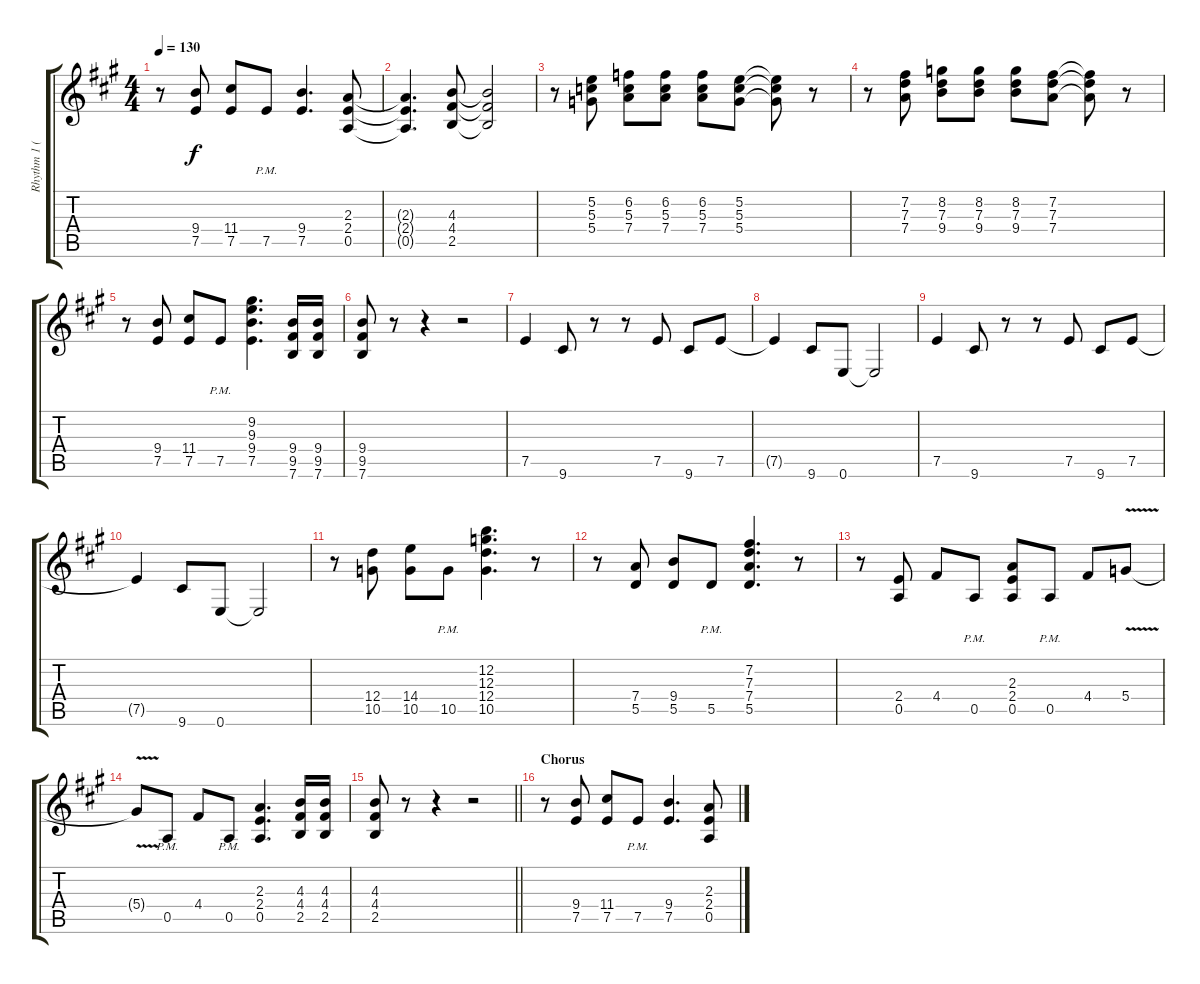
\track ("Rhythm 1 (left)" "Rhythm 1 (") {mute instrument acousticguitarsteel}
\staff {score tabs}
\tuning (E4 B3 G3 D3 A2 E2) {hide}
\ts (4 4)
\tempo 130
\clef g2
\ks a
r.8{dy f} (9.4 7.5).8 (11.4 7.5).8 7.5{pm}.8 (9.4 7.5).4{d} (2.3 2.4 0.5).8 |
(2.3{t} 2.4{t} 0.5{t}).4{d} (4.3 4.4 2.5).8 (4.3{t} 4.4{t} 2.5{t}).2 |
r.8 (5.2 5.3 5.4).8 (6.2 5.3 7.4).8 (6.2 5.3 7.4).8 (6.2 5.3 7.4).8 (5.2 5.3 5.4).8 (5.2{t} 5.3{t} 5.4{t}).8 r.8 |
r.8 (7.2 7.3 7.4).8 (8.2 7.3 9.4).8 (8.2 7.3 9.4).8 (8.2 7.3 9.4).8 (7.2 7.3 7.4).8 (7.2{t} 7.3{t} 7.4{t}).8 r.8 |
r.8 (9.4 7.5).8 (11.4 7.5).8 7.5{pm}.8 (9.2 9.3 9.4 7.5).4{d} (9.4 9.5 7.6).16 (9.4 9.5 7.6).16 |
(9.4 9.5 7.6).8 r.8 r.4 r.2 |
7.5.4 9.6.8 r.8 r.8 7.5.8 9.6.8 7.5.8 |
7.5{t}.4 9.6.8 0.6.8 0.6{t}.2 |
7.5.4 9.6.8 r.8 r.8 7.5.8 9.6.8 7.5.8 |
7.5{t}.4 9.6.8 0.6.8 0.6{t}.2 |
r.8 (12.4 10.5).8 (14.4 10.5).8 10.5{pm}.8 (12.2 12.3 12.4 10.5).4{d} r.8 |
r.8 (7.4 5.5).8 (9.4 5.5).8 5.5{pm}.8 (7.2 7.3 7.4 5.5).4{d} r.8 |
r.8 (2.4 0.5).8 4.4.8 0.5{pm}.8 (2.3 2.4 0.5).8 0.5{pm}.8 4.4.8 5.4{v}.8 |
5.4{v t}.8 0.5{pm}.8 4.4.8 0.5{pm}.8 (2.3 2.4 0.5).4{d} (4.3 4.4 2.5).16 (4.3 4.4 2.5).16 |
\barLineRight lightlight
(4.3 4.4 2.5).8 r.8 r.4 r.2 |
\section ("" "Chorus")
r.8 (9.4 7.5).8 (11.4 7.5).8 7.5{pm}.8 (9.4 7.5).4{d} (2.3 2.4 0.5).8
